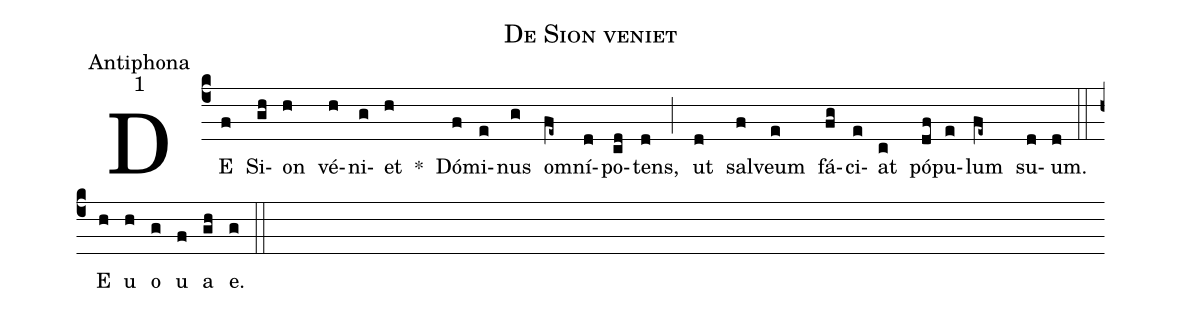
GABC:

name:De Sion veniet;
office-part:Antiphona;
mode:1;
%%
(c4) DE(f) Si(gh)on(h) vé(h)ni(g)et(h) *() Dó(f)mi(e)nus(g) om(fe~)ní(d)po(cd)tens,(d) (;) ut(d) sal(f)veum(e) fá(fg)ci(e)at(c) pó(df)pu(e)lum(fe~) su(d)um.(d) (::) E(h) u(h) o(g) u(f) a(gh) e.(g) (::)
